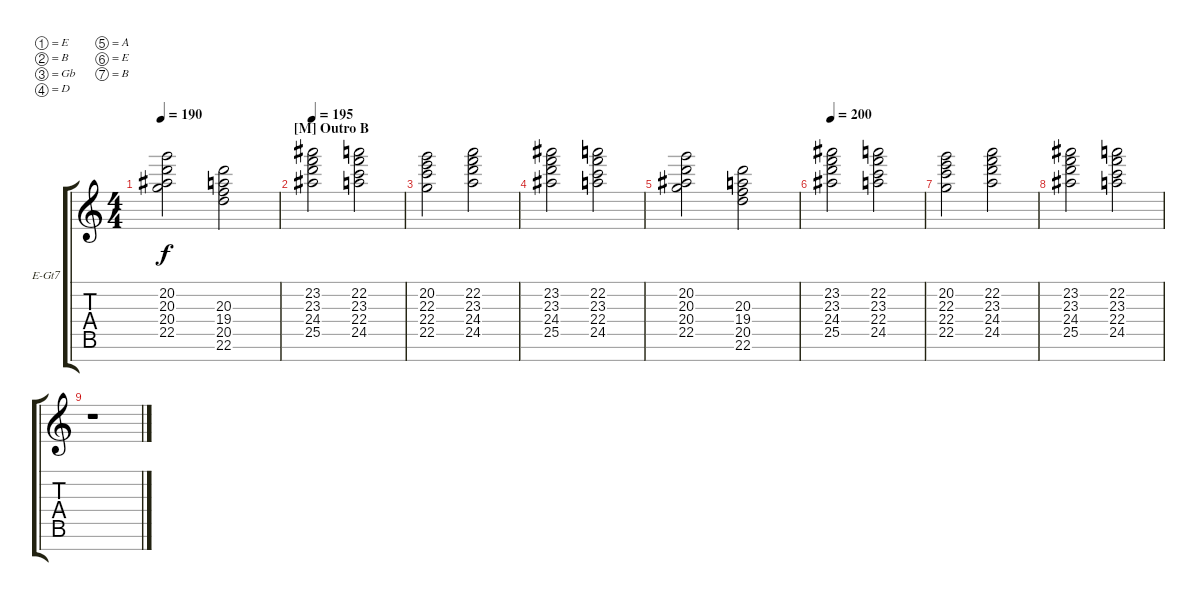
\defaultSystemsLayout 4
\bracketExtendMode groupsimilarinstruments
\firstSystemTrackNameOrientation horizontal
\otherSystemsTrackNameOrientation horizontal
\track ("Synth Backing" "E-Gt7") {instrument stringensemble1}
\staff {score tabs}
\tuning (E4 B3 Gb3 D3 A2 E2 B1)
\displaytranspose 12
\ts (4 4)
\tempo 190
\clef g2
\scale
0.333333
\ks c
(20.2 20.3 20.4 22.5).2{dy f} (20.3 19.4 20.5 22.6).2 |
\section ("M" "Outro B")
\tempo (195 0.00625)
\scale
0.333333 (23.2 23.3 24.4 25.5).2 (22.2 23.3 22.4 24.5).2 |
\scale
0.333333 (20.2 22.3 22.4 22.5).2 (22.2 23.3 24.4 24.5).2 |
\scale
0.333333 (23.2 23.3 24.4 25.5).2 (22.2 23.3 22.4 24.5).2 |
\scale
0.333333 (20.2 20.3 20.4 22.5).2 (20.3 19.4 20.5 22.6).2 |
\tempo 200
\scale
0.333333 (23.2 23.3 24.4 25.5).2 (22.2 23.3 22.4 24.5).2 |
\scale
0.333333 (20.2 22.3 22.4 22.5).2 (22.2 23.3 24.4 24.5).2 |
\scale
0.333333 (23.2 23.3 24.4 25.5).2 (22.2 23.3 22.4 24.5).2 |
r.1
